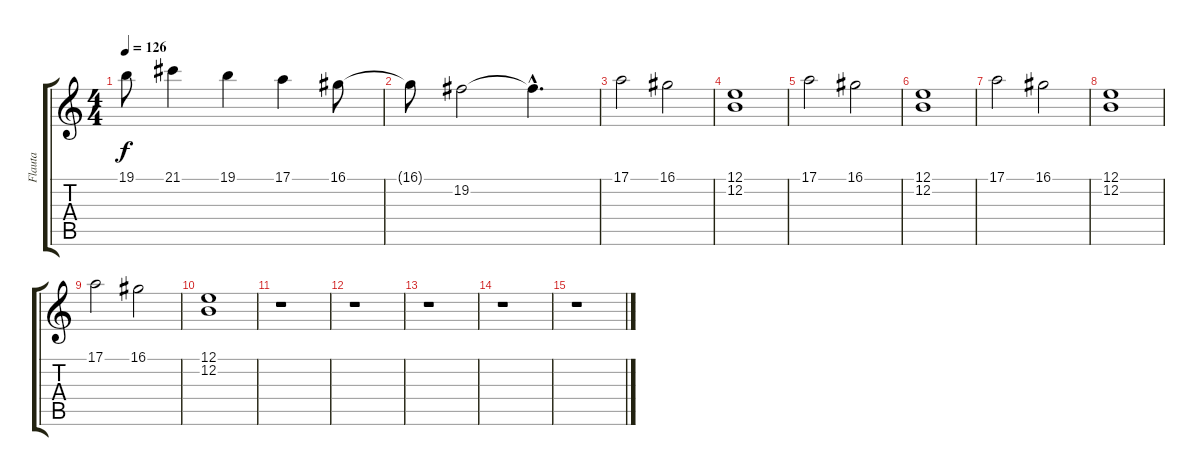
\track ("Flauta" "Flauta") {instrument ocarina}
\staff {score tabs}
\tuning (E4 B3 G3 D3 A2 E2) {hide}
\ts (4 4)
\tempo 126
\clef g2
\ks c
19.1.8{dy f} 21.1.4 19.1.4 17.1.4 16.1.8 |
16.1{t}.8 19.2.2 19.2{hac t}.4{d} |
17.1.2{volume 7} 16.1.2 |
(12.1 12.2).1 |
17.1.2 16.1.2 |
(12.1 12.2).1 |
17.1.2 16.1.2 |
(12.1 12.2).1 |
17.1.2 16.1.2 |
(12.1 12.2).1 |
r.1 |
r.1 |
r.1 |
r.1 |
r.1
